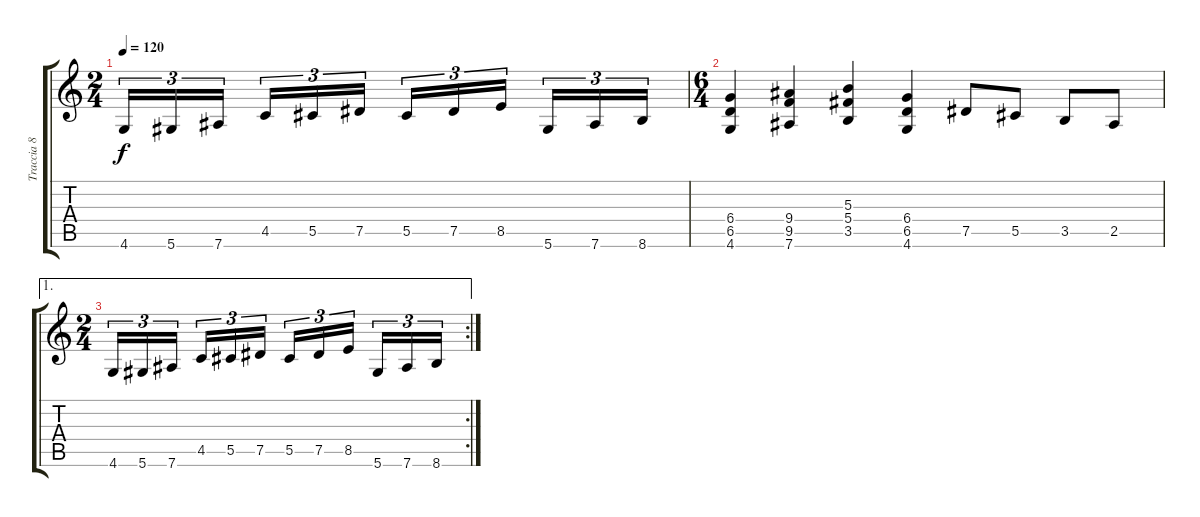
\track ("Traccia 8" "Traccia 8") {instrument acousticguitarnylon}
\staff {score tabs}
\tuning (Eb4 Bb3 Gb3 Db3 Ab2 Eb2) {hide}
\ts (2 4)
\tempo 120
\clef g2
\ks c
4.6.16{tu (3 2) dy f} 5.6.16{tu (3 2)} 7.6.16{tu (3 2)} 4.5.16{tu (3 2)} 5.5.16{tu (3 2)} 7.5.16{tu (3 2)} 5.5.16{tu (3 2)} 7.5.16{tu (3 2)} 8.5.16{tu (3 2)} 5.6.16{tu (3 2)} 7.6.16{tu (3 2)} 8.6.16{tu (3 2)} |
\ts (6 4)
(6.4 6.5 4.6).4 (9.4 9.5 7.6).4 (5.3 5.4 3.5).4 (6.4 6.5 4.6).4 7.5.8 5.5.8 3.5.8 2.5.8 |
\ae 1
\rc 2
\ts (2 4)
4.6.16{tu (3 2)} 5.6.16{tu (3 2)} 7.6.16{tu (3 2)} 4.5.16{tu (3 2)} 5.5.16{tu (3 2)} 7.5.16{tu (3 2)} 5.5.16{tu (3 2)} 7.5.16{tu (3 2)} 8.5.16{tu (3 2)} 5.6.16{tu (3 2)} 7.6.16{tu (3 2)} 8.6.16{tu (3 2)}
